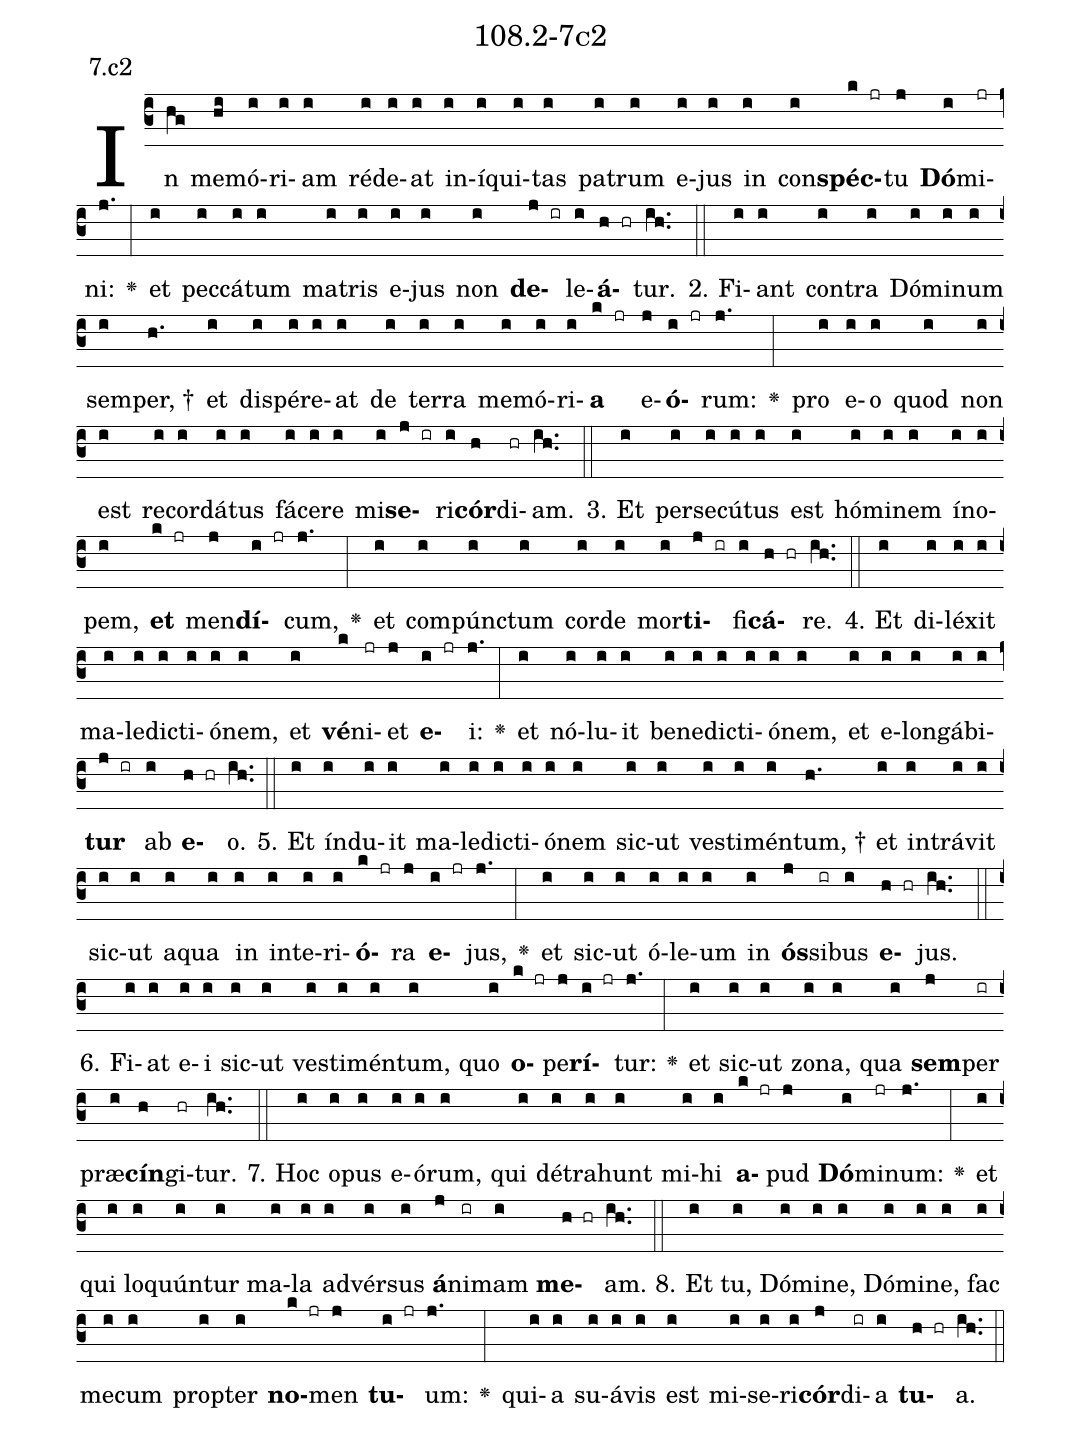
name: 108.2-7c2;
annotation: 7.c2;
%%
(c3)In(hg) me(hi)mó(i)ri(i)am(i) réd(i)e(i)at(i) in(i)í(i)qui(i)tas(i) pa(i)trum(i) e(i)jus(i) in(i) con(i)<b>spéc</b>(k jr)tu(j) <b>Dó</b>(i)mi(jr)ni:(j.) <v>\greheightstar</v>(:) et(i) pec(i)cá(i)tum(i) ma(i)tris(i) e(i)jus(i) non(i) <b>de</b>(j ir)le(i)<b>á</b>(h hr)tur.(ih..) (::)
2. Fi(i)ant(i) con(i)tra(i) Dó(i)mi(i)num(i) sem(i)per, †(h.) et(i) dis(i)pér(i)e(i)at(i) de(i) ter(i)ra(i) me(i)mó(i)ri(i)<b>a</b>(k jr) e(j)<b>ó</b>(i jr)rum:(j.) <v>\greheightstar</v>(:) pro(i) e(i)o(i) quod(i) non(i) est(i) re(i)cor(i)dá(i)tus(i) fá(i)ce(i)re(i) mi(i)<b>se</b>(j ir)ri(i)<b>cór</b>(h)di(hr)am.(ih..) (::)
3. Et(i) per(i)se(i)cú(i)tus(i) est(i) hó(i)mi(i)nem(i) ín(i)o(i)pem,(i) <b>et</b>(k jr) men(j)<b>dí</b>(i jr)cum,(j.) <v>\greheightstar</v>(:) et(i) com(i)púnc(i)tum(i) cor(i)de(i) mor(i)<b>ti</b>(j ir)fi(i)<b>cá</b>(h hr)re.(ih..) (::)
4. Et(i) di(i)lé(i)xit(i) ma(i)le(i)dic(i)ti(i)ó(i)nem,(i) et(i) <b>vé</b>(k)ni(jr)et(j) <b>e</b>(i jr)i:(j.) <v>\greheightstar</v>(:) et(i) nó(i)lu(i)it(i) be(i)ne(i)dic(i)ti(i)ó(i)nem,(i) et(i) e(i)lon(i)gá(i)bi(i)<b>tur</b>(j ir) ab(i) <b>e</b>(h hr)o.(ih..) (::)
5. Et(i) índ(i)u(i)it(i) ma(i)le(i)dic(i)ti(i)ó(i)nem(i) sic(i)ut(i) ves(i)ti(i)mén(i)tum, †(h.) et(i) in(i)trá(i)vit(i) sic(i)ut(i) a(i)qua(i) in(i) in(i)te(i)ri(i)<b>ó</b>(k jr)ra(j) <b>e</b>(i jr)jus,(j.) <v>\greheightstar</v>(:) et(i) sic(i)ut(i) ó(i)le(i)um(i) in(i) <b>ós</b>(j)si(ir)bus(i) <b>e</b>(h hr)jus.(ih..) (::)
6. Fi(i)at(i) e(i)i(i) sic(i)ut(i) ves(i)ti(i)mén(i)tum,(i) quo(i) <b>o</b>(k jr)pe(j)<b>rí</b>(i jr)tur:(j.) <v>\greheightstar</v>(:) et(i) sic(i)ut(i) zo(i)na,(i) qua(i) <b>sem</b>(j)per(ir) præ(i)<b>cín</b>(h)gi(hr)tur.(ih..) (::)
7. Hoc(i) o(i)pus(i) e(i)ó(i)rum,(i) qui(i) dé(i)tra(i)hunt(i) mi(i)hi(i) <b>a</b>(k jr)pud(j) <b>Dó</b>(i)mi(jr)num:(j.) <v>\greheightstar</v>(:) et(i) qui(i) lo(i)quún(i)tur(i) ma(i)la(i) ad(i)vér(i)sus(i) <b>á</b>(j)ni(ir)mam(i) <b>me</b>(h hr)am.(ih..) (::)
8. Et(i) tu,(i) Dó(i)mi(i)ne,(i) Dó(i)mi(i)ne,(i) fac(i) me(i)cum(i) prop(i)ter(i) <b>no</b>(k jr)men(j) <b>tu</b>(i jr)um:(j.) <v>\greheightstar</v>(:) qui(i)a(i) su(i)á(i)vis(i) est(i) mi(i)se(i)ri(i)<b>cór</b>(j)di(ir)a(i) <b>tu</b>(h hr)a.(ih..) (::)
